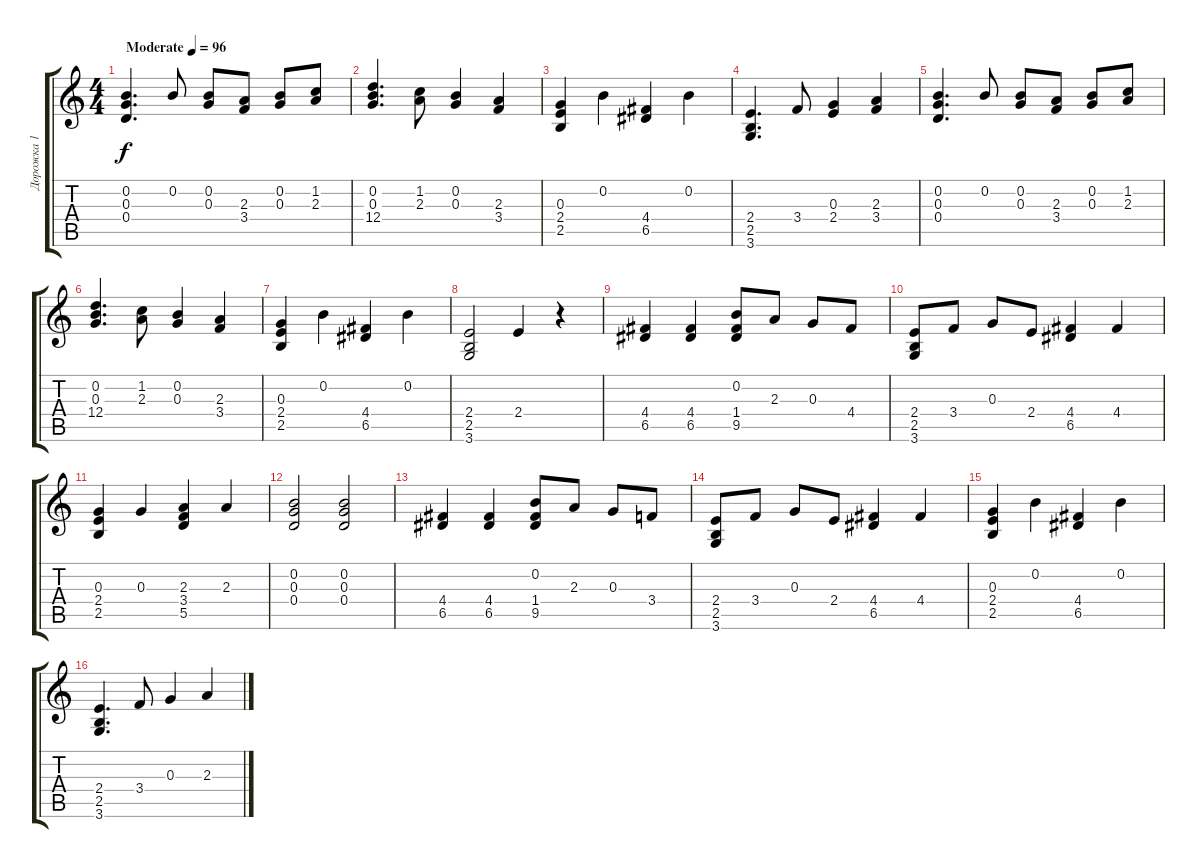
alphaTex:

\track ("Дорожка 1" "Дорожка 1") {instrument acousticguitarsteel}
\staff {score tabs}
\tuning (E4 B3 G3 D3 A2 E2) {hide}
\ts (4 4)
\tempo (96 "Moderate")
\clef g2
\ks c
(0.2 0.3 0.4).4{d dy f instrument acousticguitarsteel} 0.2.8{beam Up} (0.2 0.3).8 (2.3 3.4).8 (0.2 0.3).8{beam Up} (1.2 2.3).8{beam Up} |
(0.2 0.3 12.4).4{d beam Up} (1.2 2.3).8 (0.2 0.3).4 (2.3 3.4).4 |
(0.3 2.4 2.5).4 0.2.4 (4.4 6.5).4 0.2.4 |
(2.4 2.5 3.6).4{d} 3.4.8 (0.3 2.4).4 (2.3 3.4).4 |
(0.2 0.3 0.4).4{d} 0.2.8{beam Up} (0.2 0.3).8 (2.3 3.4).8 (0.2 0.3).8{beam Up} (1.2 2.3).8{beam Up} |
(0.2 0.3 12.4).4{d beam Up} (1.2 2.3).8 (0.2 0.3).4 (2.3 3.4).4 |
(0.3 2.4 2.5).4 0.2.4 (4.4 6.5).4 0.2.4 |
(2.4 2.5 3.6).2 2.4.4 r.4 |
(4.4 6.5).4 (4.4 6.5).4 (0.2 1.4 9.5).8 2.3.8 0.3.8 4.4.8 |
(2.4 2.5 3.6).8 3.4.8 0.3.8 2.4.8 (4.4 6.5).4 4.4.4 |
(0.3 2.4 2.5).4 0.3.4 (2.3 3.4 5.5).4 2.3.4 |
(0.2 0.3 0.4).2 (0.2 0.3 0.4).2 |
(4.4 6.5).4 (4.4 6.5).4 (0.2 1.4 9.5).8 2.3.8 0.3.8 3.4.8 |
(2.4 2.5 3.6).8 3.4.8 0.3.8 2.4.8 (4.4 6.5).4 4.4.4 |
(0.3 2.4 2.5).4 0.2.4 (4.4 6.5).4 0.2.4 |
(2.4 2.5 3.6).4{d} 3.4.8 0.3.4 2.3.4
